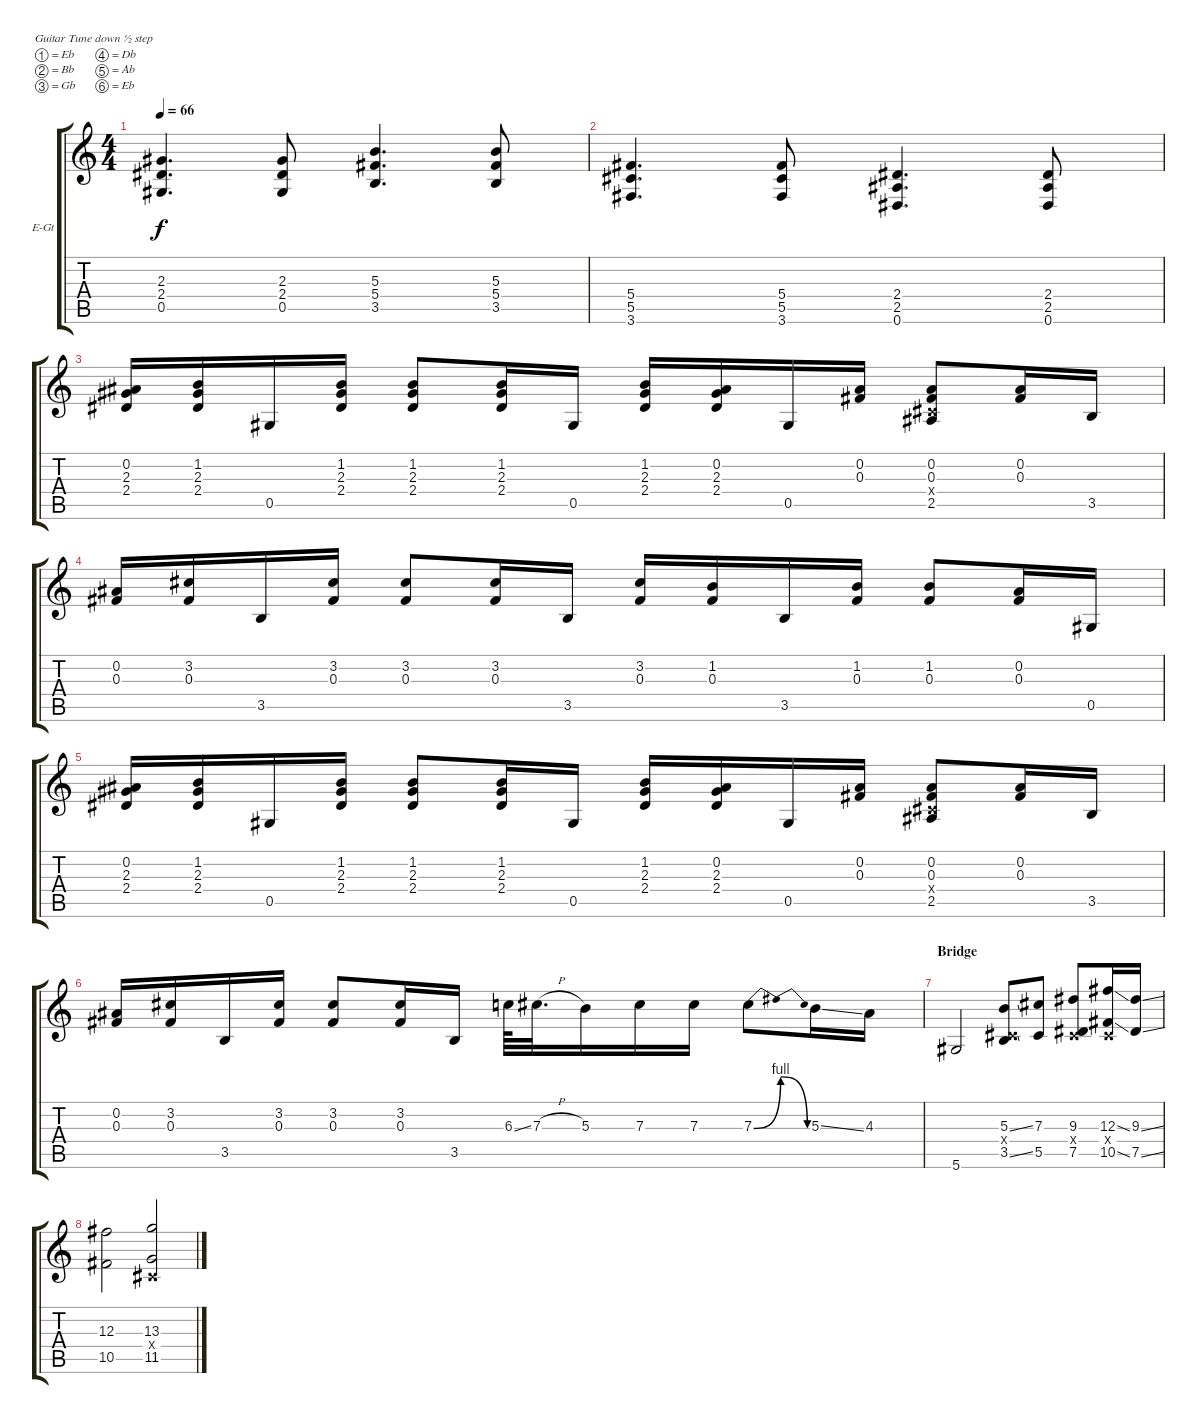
\bracketExtendMode groupsimilarinstruments
\firstSystemTrackNameOrientation horizontal
\otherSystemsTrackNameOrientation horizontal
\track ("Rhythm Guitar (Jaymz)" "E-Gt") {instrument overdrivenguitar}
\staff {score tabs}
\tuning (Eb4 Bb3 Gb3 Db3 Ab2 Eb2)
\ts (4 4)
\tempo 66
\clef g2
\ks c
(2.3 2.4 0.5).4{d dy f} (2.3 2.4 0.5).8 (5.3 5.4 3.5).4{d} (5.3 5.4 3.5).8 |
(5.4 5.5 3.6).4{d} (5.4 5.5 3.6).8 (2.4 2.5 0.6).4{d} (2.4 2.5 0.6).8 |
(0.2 2.3 2.4).16 (1.2 2.3 2.4).16 0.5.16 (1.2 2.3 2.4).16 (1.2 2.3 2.4).8 (1.2 2.3 2.4).16 0.5.16 (1.2 2.3 2.4).16 (0.2 2.3 2.4).16 0.5.16 (0.2 0.3).16 (0.2 0.3 0.4{x} 2.5).8 (0.2 0.3).16 3.5.16 |
(0.2 0.3).16 (3.2 0.3).16 3.5.16 (3.2 0.3).16 (3.2 0.3).8 (3.2 0.3).16 3.5.16 (3.2 0.3).16 (1.2 0.3).16 3.5.16 (1.2 0.3).16 (1.2 0.3).8 (0.2 0.3).16 0.5.16 |
(0.2 2.3 2.4).16 (1.2 2.3 2.4).16 0.5.16 (1.2 2.3 2.4).16 (1.2 2.3 2.4).8 (1.2 2.3 2.4).16 0.5.16 (1.2 2.3 2.4).16 (0.2 2.3 2.4).16 0.5.16 (0.2 0.3).16 (0.2 0.3 0.4{x} 2.5).8 (0.2 0.3).16 3.5.16 |
(0.2 0.3).16 (3.2 0.3).16 3.5.16 (3.2 0.3).16 (3.2 0.3).8 (3.2 0.3).16 3.5.16 6.3{ss}.64 7.3{h}.32{d} 5.3.16 7.3.16 7.3.16 7.3{be (bendrelease 0 0 30 4 30 4 60 0)}.8 5.3{ss}.16 4.3.16 |
\section ("" "Bridge")
5.6.2 (5.3{ss} 0.4{x} 3.5{ss}).8 (7.3 5.5).8 (9.3 0.4{x} 7.5).8 (12.3{ss} 0.4{x} 10.5{ss}).16 (9.3{ss} 7.5{ss}).16 |
(12.3 10.5).2 (13.3 0.4{x} 11.5).2
